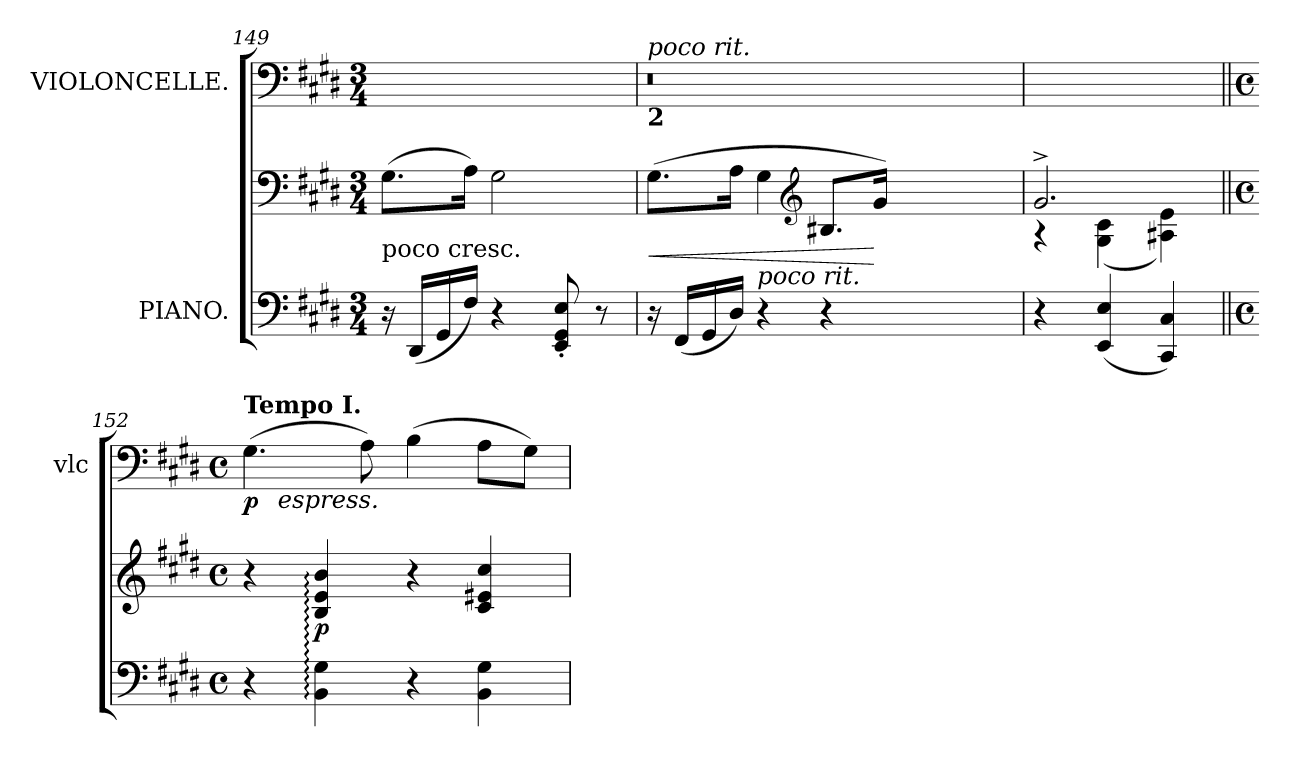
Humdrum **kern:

**kern	**kern	**dynam	**kern	**dynam
*part2	*part2	*part2	*part1	*part1
*staff3	*staff2	*staff2/3	*staff1	*staff1
*I"PIANO.	*	*	*I"VIOLONCELLE.	*
*	*	*	*I'vlc	*
*clefF4	*clefF4	*	*clefF4	*
*k[f#c#g#d#]	*k[f#c#g#d#]	*	*k[f#c#g#d#]	*
*M3/4	*M3/4	*	*M3/4	*
=149	=149	=149	=149	=149
!	!LO:TX:c:t=poco cresc.	!	!	!
16r	(8.G#\L	.	2.ryy	.
(16DD#/LL	.	.	.	.
16GG#/	.	.	.	.
16F#/JJ)	16A\Jk)	.	.	.
4r	2G#\	.	.	.
8EE'>/ 8GG#'>/ 8E'>/	.	.	.	.
8r	.	.	.	.
=150	=150	=150	=150	=150
!	!	!	!LO:TX:a:i:t=poco rit.	!
!	!	!	!LO:TX:b:B:t=2	!
!	!	!	!LO:N:vis=0	!
16r	(8.G#\L	<	1.r	.
(16FF#/LL	.	.	.	.
16GG#/	.	.	.	.
16D#/JJ)	16A\Jk	.	.	.
!LO:TX:a:i:t=poco rit.	!	!	!	!
4r	4G#\	.	.	.
*	*clefG2	*	*	*
4r	8.B#X/L	.	.	.
.	16g#/Jk)	[	.	.
2.ryy	2.ryy	.	.	.
=151	=151	=151	=151	=151
*	*^	*	*	*
4r	2.g#^/	4r	.	2.ryy	.
(4EE/ 4E/	.	(4G#\ 4c#\	.	.	.
4CC#/ 4C#/)	.	4A#X\ 4e\)	.	.	.
*	*v	*v	*	*	*
=152||	=152||	=152||	=152||	=152||
*M4/4	*M4/4	*	*M4/4	*
*met(c)	*met(c)	*	*met(c)	*
*	*^	*	*	*
!	!	!	!	!LO:TX:a:B:t=Tempo I.	!
!	!LO:TX:a:B:t=Tempo I.	!	!	!	!
!	!	!	!	!	!LO:DY:t=%s espress.
*	*v	*v	*	*	*
4r	4r	.	(4.G#\	p
4BB::\ 4G#::\	4B::/ 4e::/ 4b::/	p	.	.
.	.	.	8A\)	.
4r	4r	.	(4B\	.
4BB\ 4G#\	4c#/ 4e#X/ 4cc#/	.	8A\L	.
.	.	.	8G#\J)	.
=	=	=	=	=
*-	*-	*-	*-	*-
